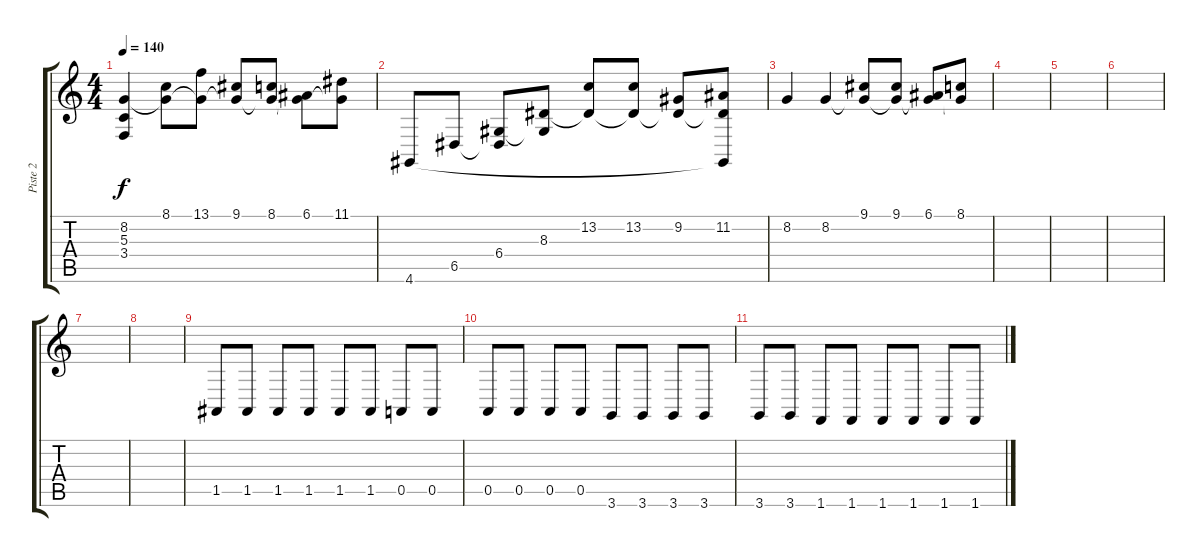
\track ("Piste 2" "Piste 2") {instrument brightacousticpiano}
\staff {score tabs}
\tuning (E4 B3 G3 D3 A2 E2) {hide}
\ts (4 4)
\tempo 140
\clef g2
\ks c
(8.2 5.3{t} 3.4{t}).4{dy f} (8.1 8.2{t}).8 (13.1 8.2{t}).8 (9.1 8.2{t}).8 (8.1 8.2{t}).8 (6.1 8.2{t}).8 (11.1 8.2{t}).8 |
4.6.8 6.5.8 (6.4 6.5{t}).8 (8.3 6.4{t}).8 (13.2 8.3{t}).8 (13.2 8.3{t}).8 (9.2 8.3{t}).8 (11.2 8.3{t} 4.6{t}).8 |
8.2.4 8.2.4 (9.1 8.2{t}).8 (9.1 8.2{t}).8 (6.1 8.2{t}).8 (8.1 8.2{t}).8 |
|
|
|
|
|
1.5.8 1.5.8 1.5.8 1.5.8 1.5.8 1.5.8 0.5.8 0.5.8 |
0.5.8 0.5.8 0.5.8 0.5.8 3.6.8 3.6.8 3.6.8 3.6.8 |
3.6.8 3.6.8 1.6.8 1.6.8 1.6.8 1.6.8 1.6.8 1.6.8
